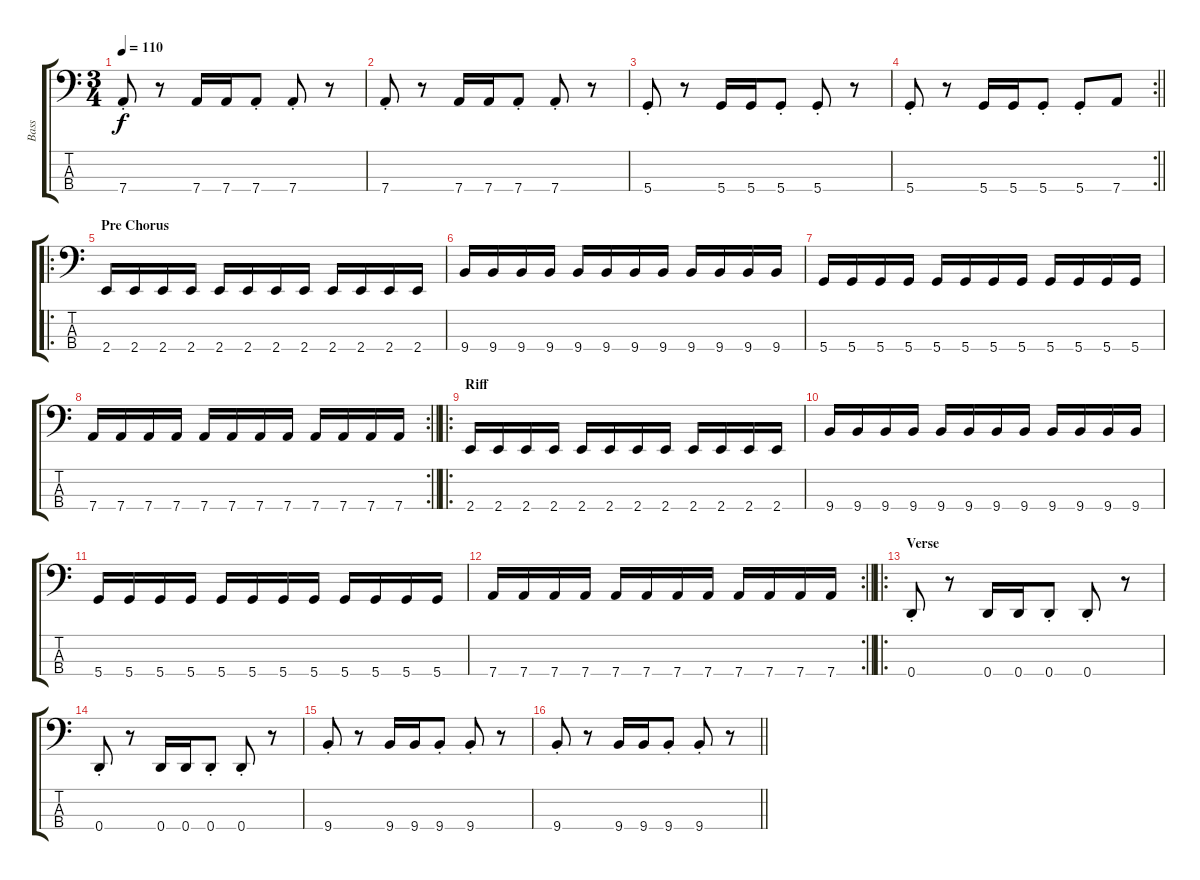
\track ("Bass" "Bass") {instrument electricbasspick}
\staff {score tabs}
\tuning (G2 D2 A1 D1) {hide}
\ts (3 4)
\tempo 110
\clef f4
\ks c
7.4{st}.8{dy f} r.8 7.4.16 7.4.16 7.4{st}.8 7.4{st}.8 r.8 |
7.4{st}.8 r.8 7.4.16 7.4.16 7.4{st}.8 7.4{st}.8 r.8 |
5.4{st}.8 r.8 5.4.16 5.4.16 5.4{st}.8 5.4{st}.8 r.8 |
\rc 2
\barLineRight lightlight
5.4{st}.8 r.8 5.4.16 5.4.16 5.4{st}.8 5.4{st}.8 7.4.8 |
\ro
\section ("" "Pre Chorus")
2.4.16 2.4.16 2.4.16 2.4.16 2.4.16 2.4.16 2.4.16 2.4.16 2.4.16 2.4.16 2.4.16 2.4.16 |
9.4.16 9.4.16 9.4.16 9.4.16 9.4.16 9.4.16 9.4.16 9.4.16 9.4.16 9.4.16 9.4.16 9.4.16 |
5.4.16 5.4.16 5.4.16 5.4.16 5.4.16 5.4.16 5.4.16 5.4.16 5.4.16 5.4.16 5.4.16 5.4.16 |
\rc 2
\barLineRight lightlight
7.4.16 7.4.16 7.4.16 7.4.16 7.4.16 7.4.16 7.4.16 7.4.16 7.4.16 7.4.16 7.4.16 7.4.16 |
\ro
\section ("" "Riff")
2.4.16 2.4.16 2.4.16 2.4.16 2.4.16 2.4.16 2.4.16 2.4.16 2.4.16 2.4.16 2.4.16 2.4.16 |
9.4.16 9.4.16 9.4.16 9.4.16 9.4.16 9.4.16 9.4.16 9.4.16 9.4.16 9.4.16 9.4.16 9.4.16 |
5.4.16 5.4.16 5.4.16 5.4.16 5.4.16 5.4.16 5.4.16 5.4.16 5.4.16 5.4.16 5.4.16 5.4.16 |
\rc 2
\barLineRight lightlight
7.4.16 7.4.16 7.4.16 7.4.16 7.4.16 7.4.16 7.4.16 7.4.16 7.4.16 7.4.16 7.4.16 7.4.16 |
\ro
\section ("" "Verse")
0.4{st}.8 r.8 0.4.16 0.4.16 0.4{st}.8 0.4{st}.8 r.8 |
0.4{st}.8 r.8 0.4.16 0.4.16 0.4{st}.8 0.4{st}.8 r.8 |
9.4{st}.8 r.8 9.4.16 9.4.16 9.4{st}.8 9.4{st}.8 r.8 |
\barLineRight lightlight
9.4{st}.8 r.8 9.4.16 9.4.16 9.4{st}.8 9.4{st}.8 r.8
